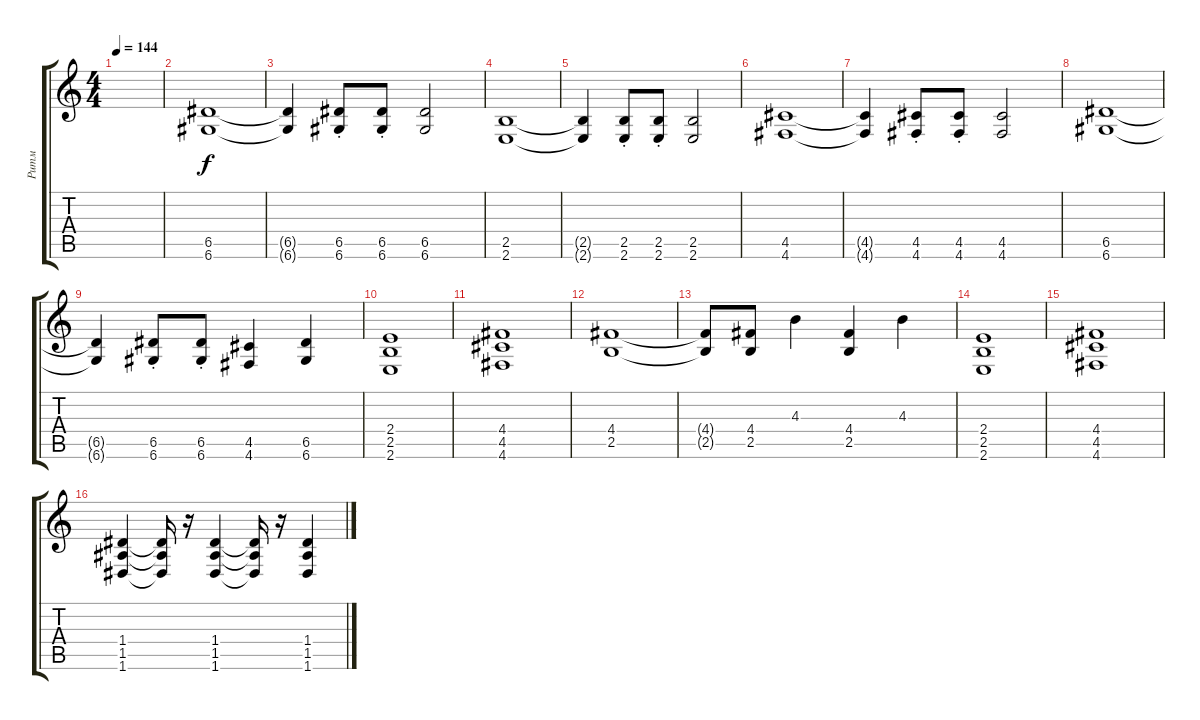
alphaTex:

\track ("Ритм" "Ритм") {instrument distortionguitar}
\staff {score tabs}
\tuning (E4 B3 G3 D3 A2 D2) {hide}
\ts (4 4)
\tempo 144
\clef g2
\ks c
|
(6.5 6.6).1{volume 14} |
(6.5{t} 6.6{t}).4 (6.5{st} 6.6{st}).8 (6.5{st} 6.6{st}).8 (6.5 6.6).2 |
(2.5 2.6).1 |
(2.5{t} 2.6{t}).4 (2.5{st} 2.6{st}).8 (2.5{st} 2.6{st}).8 (2.5 2.6).2 |
(4.5 4.6).1 |
(4.5{t} 4.6{t}).4 (4.5{st} 4.6{st}).8 (4.5{st} 4.6{st}).8 (4.5 4.6).2 |
(6.5 6.6).1 |
(6.5{t} 6.6{t}).4 (6.5{st} 6.6{st}).8 (6.5{st} 6.6{st}).8 (4.5 4.6).4 (6.5 6.6).4 |
(2.4 2.5 2.6).1 |
(4.4 4.5 4.6).1 |
(4.4 2.5).1 |
(4.4{t} 2.5{t}).8 (4.4 2.5).8 4.3.4 (4.4 2.5).4 4.3.4 |
(2.4 2.5 2.6).1 |
(4.4 4.5 4.6).1 |
(1.4 1.5 1.6).4 (1.4{t} 1.5{t} 1.6{t}).16 r.16 (1.4 1.5 1.6).4 (1.4{t} 1.5{t} 1.6{t}).16 r.16 (1.4 1.5 1.6).4
